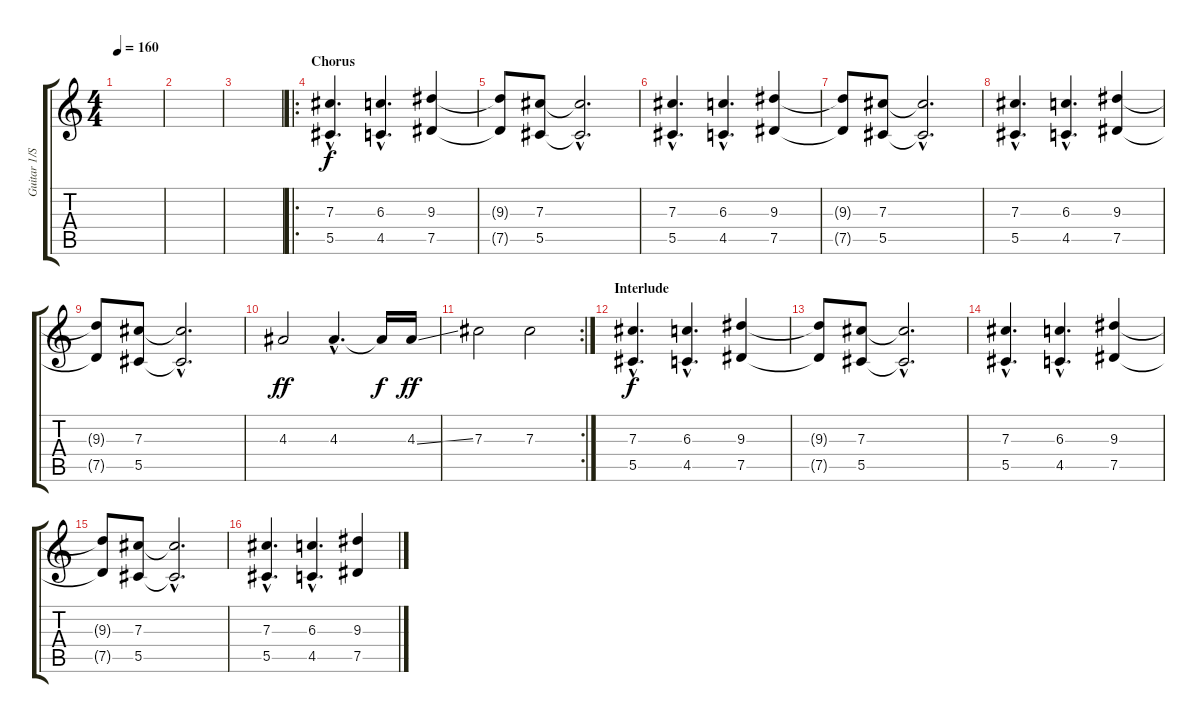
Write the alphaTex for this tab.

\track ("Guitar 1/Strings" "Guitar 1/S") {instrument electricguitarjazz}
\staff {score tabs}
\tuning (Eb4 Bb3 Gb3 Db3 Ab2 Eb2) {hide}
\ts (4 4)
\tempo 160
\clef g2
\ks c
|
|
|
\ro
\section ("" "Chorus")
(7.3{hac} 5.5{hac}).4{d volume 15 instrument overdrivenguitar} (6.3{hac} 4.5{hac}).4{d} (9.3 7.5).4 |
(9.3{t} 7.5{t}).8 (7.3 5.5).8 (7.3{hac t} 5.5{hac t}).2{d} |
(7.3{hac} 5.5{hac}).4{d} (6.3{hac} 4.5{hac}).4{d} (9.3 7.5).4 |
(9.3{t} 7.5{t}).8 (7.3 5.5).8 (7.3{hac t} 5.5{hac t}).2{d} |
(7.3{hac} 5.5{hac}).4{d} (6.3{hac} 4.5{hac}).4{d} (9.3 7.5).4 |
(9.3{t} 7.5{t}).8 (7.3 5.5).8 (7.3{hac t} 5.5{hac t}).2{d} |
4.3.2{dy ff} 4.3{hac}.4{d} 4.3{t}.16{dy f} 4.3{ss}.16{dy ff} |
\rc 2
7.3.2 7.3.2 |
\section ("" "Interlude")
(7.3{hac} 5.5{hac}).4{d dy f volume 12 instrument electricguitarjazz} (6.3{hac} 4.5{hac}).4{d} (9.3 7.5).4 |
(9.3{t} 7.5{t}).8 (7.3 5.5).8 (7.3{hac t} 5.5{hac t}).2{d} |
(7.3{hac} 5.5{hac}).4{d} (6.3{hac} 4.5{hac}).4{d} (9.3 7.5).4 |
(9.3{t} 7.5{t}).8 (7.3 5.5).8 (7.3{hac t} 5.5{hac t}).2{d} |
(7.3{hac} 5.5{hac}).4{d} (6.3{hac} 4.5{hac}).4{d} (9.3 7.5).4
